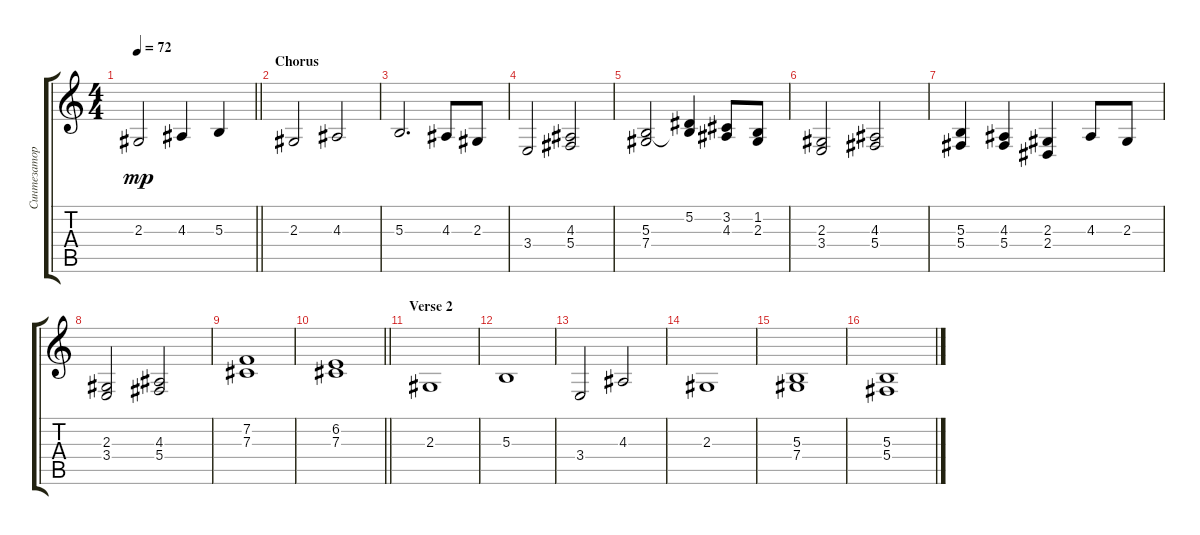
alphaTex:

\track ("Синтезатор" "Синтезатор") {instrument stringensemble1}
\staff {score tabs}
\tuning (Eb4 Bb3 Gb3 Db3 Ab2 Eb2) {hide}
\ts (4 4)
\tempo 72
\clef g2
\barLineRight lightlight
\ks c
2.3.2{dy mp} 4.3.4 5.3.4 |
\section ("" "Chorus")
2.3.2 4.3.2 |
5.3.2{d} 4.3.8 2.3.8 |
3.4.2 (4.3 5.4).2 |
(5.3 7.4).2 (5.2 5.3{t}).4 (3.2 4.3).8 (1.2 2.3).8 |
(2.3 3.4).2 (4.3 5.4).2 |
(5.3 5.4).4 (4.3 5.4).4 (2.3 2.4).4 4.3.8 2.3.8 |
(2.3 3.4).2 (4.3 5.4).2 |
(7.2 7.3).1 |
\barLineRight lightlight
(6.2 7.3).1 |
\section ("" "Verse 2")
2.3.1 |
5.3.1 |
3.4.2 4.3.2 |
2.3.1 |
(5.3 7.4).1 |
(5.3 5.4).1
